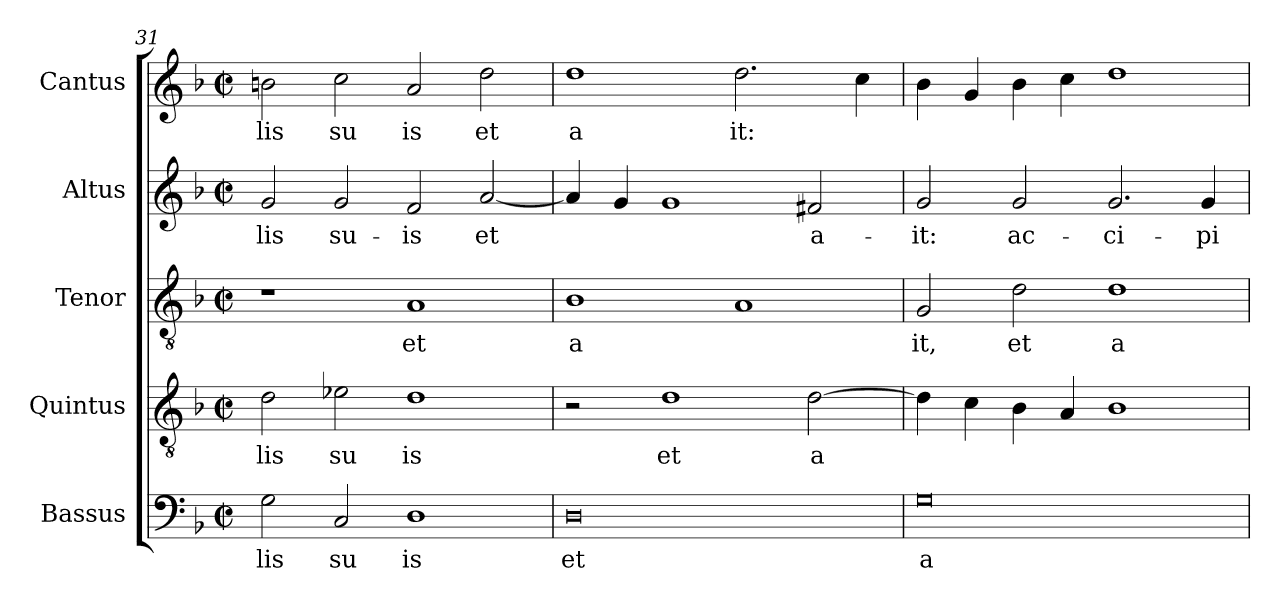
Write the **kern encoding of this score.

**kern	**text	**kern	**text	**kern	**text	**kern	**text	**kern	**text
*part5	*part5	*part4	*part4	*part3	*part3	*part2	*part2	*part1	*part1
*staff5	*staff5	*staff4	*staff4	*staff3	*staff3	*staff2	*staff2	*staff1	*staff1
*I"Bassus	*	*I"Quintus	*	*I"Tenor	*	*I"Altus	*	*I"Cantus	*
!!LO:LB:g=z
*clefF4	*	*clefGv2	*	*clefGv2	*	*clefG2	*	*clefG2	*
*k[b-]	*	*k[b-]	*	*k[b-]	*	*k[b-]	*	*k[b-]	*
*F:	*	*F:	*	*F:	*	*F:	*	*F:	*
*M2/2	*	*M2/2	*	*M2/2	*	*M2/2	*	*M2/2	*
*met(c|)	*	*met(c|)	*	*met(c|)	*	*met(c|)	*	*met(c|)	*
=31	=31	=31	=31	=31	=31	=31	=31	=31	=31
!	!LO:LY:b:cj	!	!LO:LY:b:cj	!	!	!	!LO:LY:b:cj	!	!LO:LY:b:cj
2G\	lis	2d\	-lis	1r	.	2g/	-lis	2b\	lis
!	!LO:LY:b:cj	!	!LO:LY:b:cj	!	!	!	!LO:LY:b:cj	!	!LO:LY:b:cj
2C/	su	2e-X\	su	.	.	2g/	su-	2cc\	su
!	!LO:LY:b:cj	!	!LO:LY:b:cj	!	!LO:LY:b:cj	!	!LO:LY:b:cj	!	!LO:LY:b:cj
1D	is	1d	is	1A	et	2f/	-is	2a/	is
!	!	!	!	!	!	!	!LO:LY:b:cj	!	!LO:LY:b:cj
.	.	.	.	.	.	[<2a/	et	2dd\	et
=32	=32	=32	=32	=32	=32	=32	=32	=32	=32
!	!LO:LY:b:cj	!	!	!	!LO:LY:b:rj	!	!	!	!LO:LY:b:cj
0D	et	2r	.	1B-	a	4a/]	.	1dd	a
.	.	.	.	.	.	4g/	.	.	.
!	!	!	!LO:LY:b:cj	!	!	!	!	!	!
.	.	1d	et	.	.	1g	.	.	.
!	!	!	!	!	!	!	!	!	!LO:LY:b:cj
.	.	.	.	1A	.	.	.	2.dd\	it:
!	!	!	!LO:LY:b:cj	!	!	!	!LO:LY:b:cj	!	!
.	.	[>2d\	a	.	.	2f#X/	a-	.	.
.	.	.	.	.	.	.	.	4cc\	.
=33	=33	=33	=33	=33	=33	=33	=33	=33	=33
!	!LO:LY:b:cj	!	!	!	!LO:LY:b:cj	!	!LO:LY:b:cj	!	!
0G	a	4d\]	.	2G/	it,	2g/	-it:	4b-\	.
.	.	4c\	.	.	.	.	.	4g/	.
!	!	!	!	!	!LO:LY:b:cj	!	!LO:LY:b:cj	!	!
.	.	4B-\	.	2d\	et	2g/	ac-	4b-\	.
.	.	4A/	.	.	.	.	.	4cc\	.
!	!	!	!	!	!LO:LY:b:cj	!	!LO:LY:b:cj	!	!
.	.	1B-	.	1d	a	2.g/	-ci-	1dd	.
!	!	!	!	!	!	!	!LO:LY:b:cj	!	!
.	.	.	.	.	.	4g/	-pi-	.	.
=	=	=	=	=	=	=	=	=	=
*-	*-	*-	*-	*-	*-	*-	*-	*-	*-
